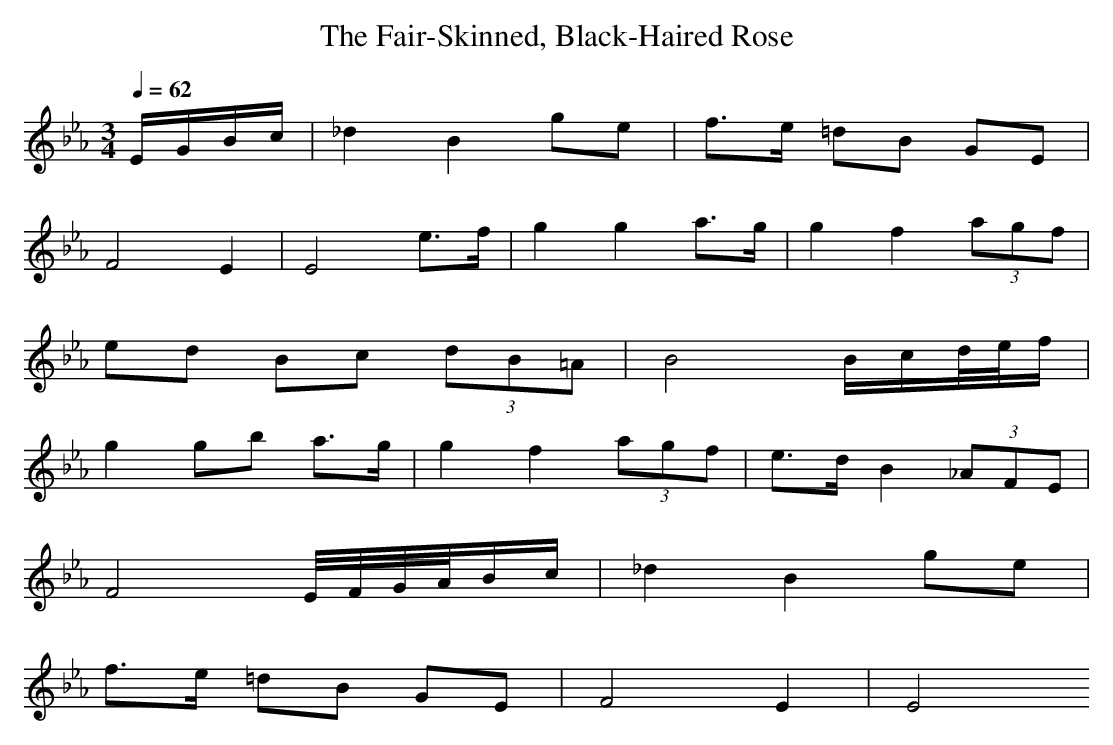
X:1
T: The Fair-Skinned, Black-Haired Rose
M: 3/4
L: 1/8
Q: 1/4=62
K: Eb % 3 flats
V: 1
E/2G/2B/2c/2|_d2B2 ge|f>e =dB GE|
F4 E2|E4 e>f|g2g2 a>g|g2f2 (3agf|
ed Bc (3dB=A|B4 B/2c/2d/4e/4f/2|
g2 gb a>g|g2f2 (3agf|e>d B2 (3_AFE|
F4 E/4F/4G/4A/4B/2c/2|_d2B2 ge|
f>e =dB GE|F4 E2|E4
